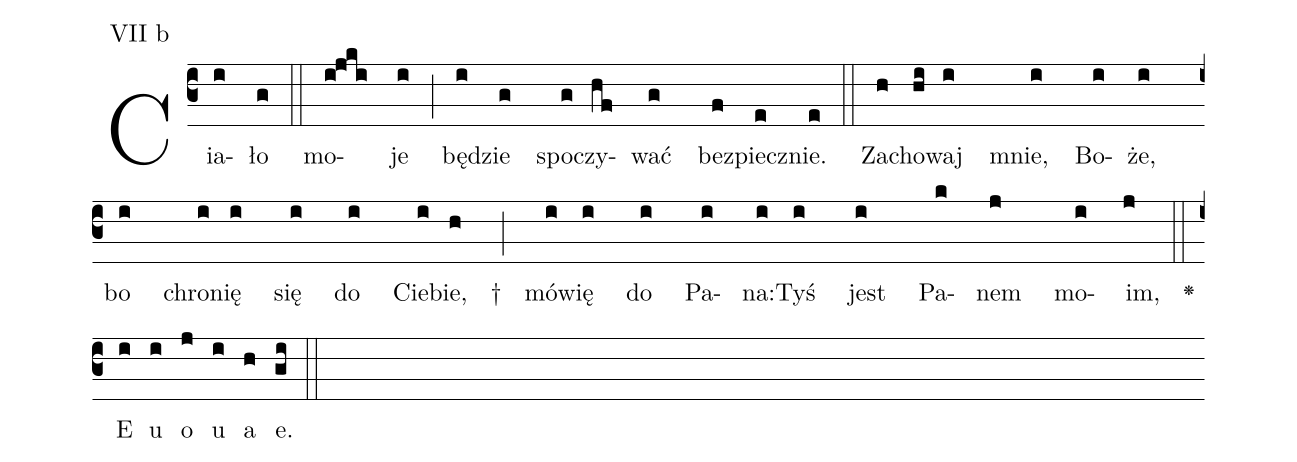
annotation: VII b;
%%
(c3)Cia(i)ło(g) (::) mo(i!jki)je(i) (;) bę(i)dzie(g) spo(g)czy(hf)wać(g) bez(f)piecz(e)nie.(e) (::)

Za(h)cho(hi)waj(i) mnie,(i) Bo(i)że,(i) (z) bo(i) chro(i)nię(i) się(i) do(i) Cie(i)bie,(h) †(;)
mó(i)wię(i) do(i) Pa(i)na:(i)Tyś(i) jest(i) Pa(k)nem(j) mo(i)im,(j) <v>\greheightstar</v> (::) (z)
E(i) u(i) o(j) u(i) a(h) e.(gi) (::) (Z)
